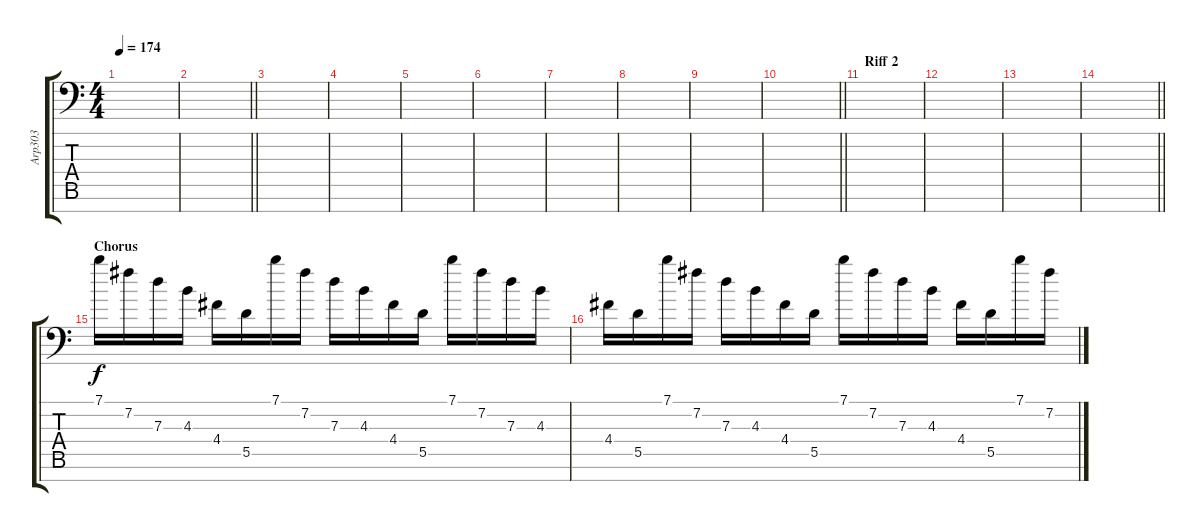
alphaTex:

\track ("Arp303" "Arp303") {instrument synthbass2}
\staff {score tabs}
\tuning (E4 B3 G3 D3 A2 E2 C-1) {hide}
\ts (4 4)
\tempo 174
\clef f4
\ks c
|
\barLineRight lightlight
|
|
|
|
|
|
|
|
\barLineRight lightlight
|
\section ("" "Riff 2")
|
|
|
\barLineRight lightlight
|
\section ("" "Chorus")
7.1.16 7.2.16 7.3.16 4.3.16 4.4.16 5.5.16 7.1.16 7.2.16 7.3.16 4.3.16 4.4.16 5.5.16 7.1.16 7.2.16 7.3.16 4.3.16 |
4.4.16 5.5.16 7.1.16 7.2.16 7.3.16 4.3.16 4.4.16 5.5.16 7.1.16 7.2.16 7.3.16 4.3.16 4.4.16 5.5.16 7.1.16 7.2.16
